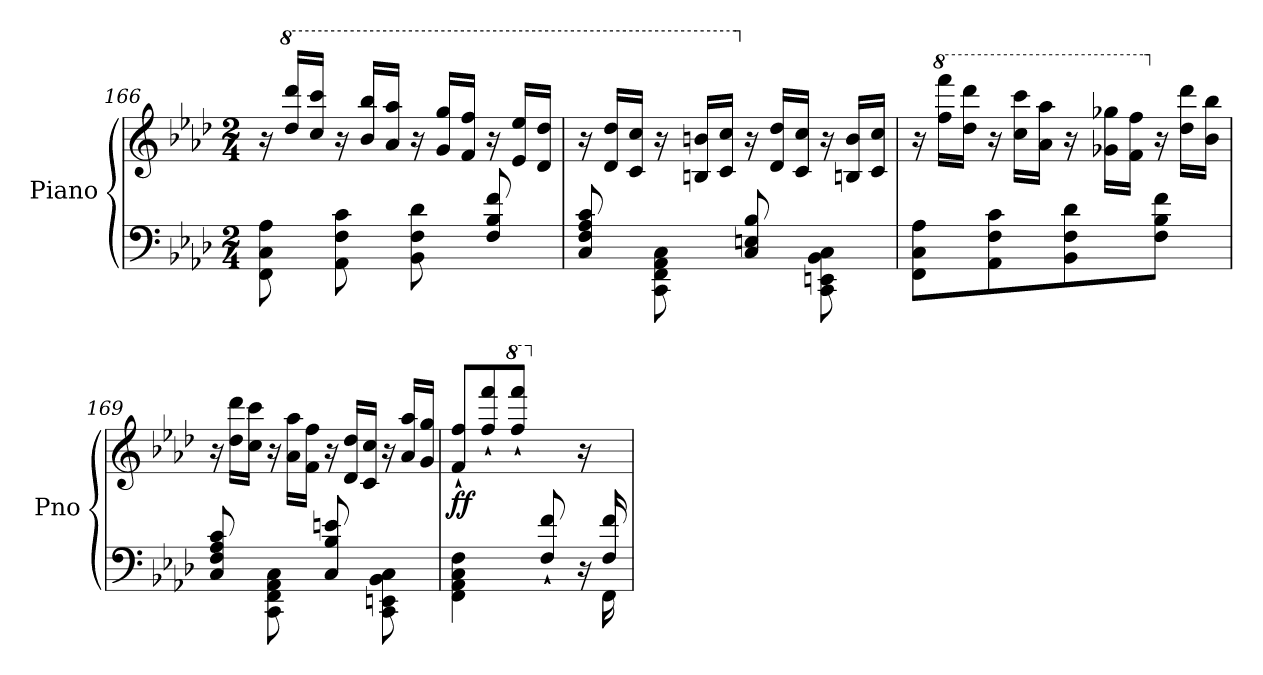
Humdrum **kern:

**kern	**kern	**dynam
*part1	*part1	*part1
*staff2	*staff1	*staff1/2
*I"Piano	*	*
*I'Pno	*	*
*clefF4	*clefG2	*
*k[b-e-a-d-]	*k[b-e-a-d-]	*
*M2/4	*M2/4	*
*	*Xtuplet	*
=166	=166	=166
8FF\ 8C\ 8A-\	24r	.
*	*8va	*
.	24ddd-/ 24dddd-/LL	.
.	24ccc/ 24cccc/JJ	.
8AA-\ 8F\ 8c\	24r	.
.	24bb-/ 24bbb-/LL	.
.	24aa-/ 24aaa-/JJ	.
8BB-\ 8F\ 8d-\	24r	.
.	24gg/ 24ggg/LL	.
.	24ff/ 24fff/JJ	.
8F/ 8B-/ 8f/	24r	.
.	24ee-/ 24eee-/LL	.
.	24dd-/ 24ddd-/JJ	.
!!LO:LB:g=z
=167	=167	=167
8C/ 8F/ 8A-/ 8c/	24r	.
.	24dd-/ 24ddd-/LL	.
.	24cc/ 24ccc/JJ	.
8CC\ 8FF\ 8AA-\ 8C\	24r	.
.	24bn/ 24bbn/LL	.
.	24cc/ 24ccc/JJ	.
*	*X8va	*
8C/ 8En/ 8B-/	24r	.
.	24d-/ 24dd-/LL	.
.	24c/ 24cc/JJ	.
8CC\ 8EEn\ 8BB-\ 8C\	24r	.
.	24Bn/ 24b/LL	.
.	24c/ 24cc/JJ	.
=168	=168	=168
8FF\ 8C\ 8A-\L	24r	.
*	*8va	*
.	24fff\ 24ffff\LL	.
.	24ddd-\ 24dddd-\JJ	.
8AA-\ 8F\ 8c\	24r	.
.	24ccc\ 24cccc\LL	.
.	24aa-\ 24aaa-\JJ	.
8BB-\ 8F\ 8d-\	24r	.
.	24gg-X\ 24ggg-X\LL	.
.	24ff\ 24fff\JJ	.
*	*X8va	*
8F\ 8B-\ 8f\J	24r	.
.	24dd-\ 24ddd-\LL	.
.	24b-\ 24bb-\JJ	.
=169	=169	=169
8C/ 8F/ 8A-/ 8c/	24r	.
.	24dd-\ 24ddd-\LL	.
.	24cc\ 24ccc\JJ	.
8CC\ 8FF\ 8AA-\ 8C\	24r	.
.	24a-\ 24aa-\LL	.
.	24f\ 24ff\JJ	.
8C/ 8B-/ 8en/	24r	.
.	24d-/ 24dd-/LL	.
.	24c/ 24cc/JJ	.
8CC\ 8EEn\ 8BB-\ 8C\	24r	.
.	24a-/ 24aa-/LL	.
.	24g/ 24gg/JJ	.
=170	=170	=170
*^	*	*
!	!	!	!LO:DY:b
4ryy	4FF\ 4AA-\ 4C\ 4F\	12f/` 12ff/`L	ff
.	.	12ff/` 12fff/`	.
*	*	*8va	*
.	.	12fff/` 12ffff/`J	.
*	*	*X8va	*
8F/` 8f/`	8ryy	8ryy	.
16ryy	16r	16r	.
16F/ 16f/	16FF\	16ryy	.
*v	*v	*	*
=	=	=
*-	*-	*-
